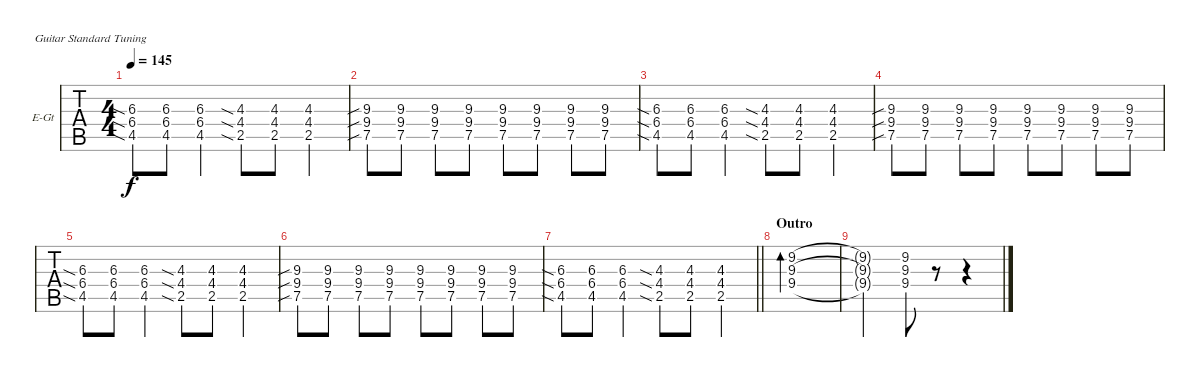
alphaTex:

\bracketExtendMode groupsimilarinstruments
\firstSystemTrackNameOrientation horizontal
\otherSystemsTrackNameOrientation horizontal
\track ("Albert" "E-Gt") {instrument electricguitarjazz}
\staff {tabs}
\tuning (E4 B3 G3 D3 A2 E2)
\ts (4 4)
\tempo 145
\clef g2
\ks c
(6.3{sia hac} 6.4{sia hac} 4.5{sia hac}).8{dy f} (6.3{hac} 6.4{hac} 4.5{hac}).8 (6.3{hac} 6.4{hac} 4.5{hac}).4 (4.3{sia hac} 4.4{sia hac} 2.5{sia hac}).8 (4.3{hac} 4.4{hac} 2.5{hac}).8 (4.3{hac} 4.4{hac} 2.5{hac}).4 |
(9.3{sib hac} 9.4{sib hac} 7.5{sib hac}).8 (9.3{hac} 9.4{hac} 7.5{hac}).8 (9.3{hac} 9.4{hac} 7.5{hac}).8 (9.3{hac} 9.4{hac} 7.5{hac}).8 (9.3{hac} 9.4{hac} 7.5{hac}).8 (9.3{hac} 9.4{hac} 7.5{hac}).8 (9.3{hac} 9.4{hac} 7.5{hac}).8 (9.3{hac} 9.4{hac} 7.5{hac}).8 |
(6.3{sia hac} 6.4{sia hac} 4.5{sia hac}).8 (6.3{hac} 6.4{hac} 4.5{hac}).8 (6.3{hac} 6.4{hac} 4.5{hac}).4 (4.3{sia hac} 4.4{sia hac} 2.5{sia hac}).8 (4.3{hac} 4.4{hac} 2.5{hac}).8 (4.3{hac} 4.4{hac} 2.5{hac}).4 |
(9.3{sib hac} 9.4{sib hac} 7.5{sib hac}).8 (9.3{hac} 9.4{hac} 7.5{hac}).8 (9.3{hac} 9.4{hac} 7.5{hac}).8 (9.3{hac} 9.4{hac} 7.5{hac}).8 (9.3{hac} 9.4{hac} 7.5{hac}).8 (9.3{hac} 9.4{hac} 7.5{hac}).8 (9.3{hac} 9.4{hac} 7.5{hac}).8 (9.3{hac} 9.4{hac} 7.5{hac}).8 |
(6.3{sia hac} 6.4{sia hac} 4.5{sia hac}).8 (6.3{hac} 6.4{hac} 4.5{hac}).8 (6.3{hac} 6.4{hac} 4.5{hac}).4 (4.3{sia hac} 4.4{sia hac} 2.5{sia hac}).8 (4.3{hac} 4.4{hac} 2.5{hac}).8 (4.3{hac} 4.4{hac} 2.5{hac}).4 |
(9.3{sib hac} 9.4{sib hac} 7.5{sib hac}).8 (9.3{hac} 9.4{hac} 7.5{hac}).8 (9.3{hac} 9.4{hac} 7.5{hac}).8 (9.3{hac} 9.4{hac} 7.5{hac}).8 (9.3{hac} 9.4{hac} 7.5{hac}).8 (9.3{hac} 9.4{hac} 7.5{hac}).8 (9.3{hac} 9.4{hac} 7.5{hac}).8 (9.3{hac} 9.4{hac} 7.5{hac}).8 |
\barLineRight lightlight
(6.3{sia hac} 6.4{sia hac} 4.5{sia hac}).8 (6.3{hac} 6.4{hac} 4.5{hac}).8 (6.3{hac} 6.4{hac} 4.5{hac}).4 (4.3{sia hac} 4.4{sia hac} 2.5{sia hac}).8 (4.3{hac} 4.4{hac} 2.5{hac}).8 (4.3{hac} 4.4{hac} 2.5{hac}).4 |
\section ("" "Outro")
(9.2 9.3 9.4).1{bd 120} |
(9.2{t} 9.3{t} 9.4{t}).2 (9.2 9.3 9.4).8 r.8 r.4
